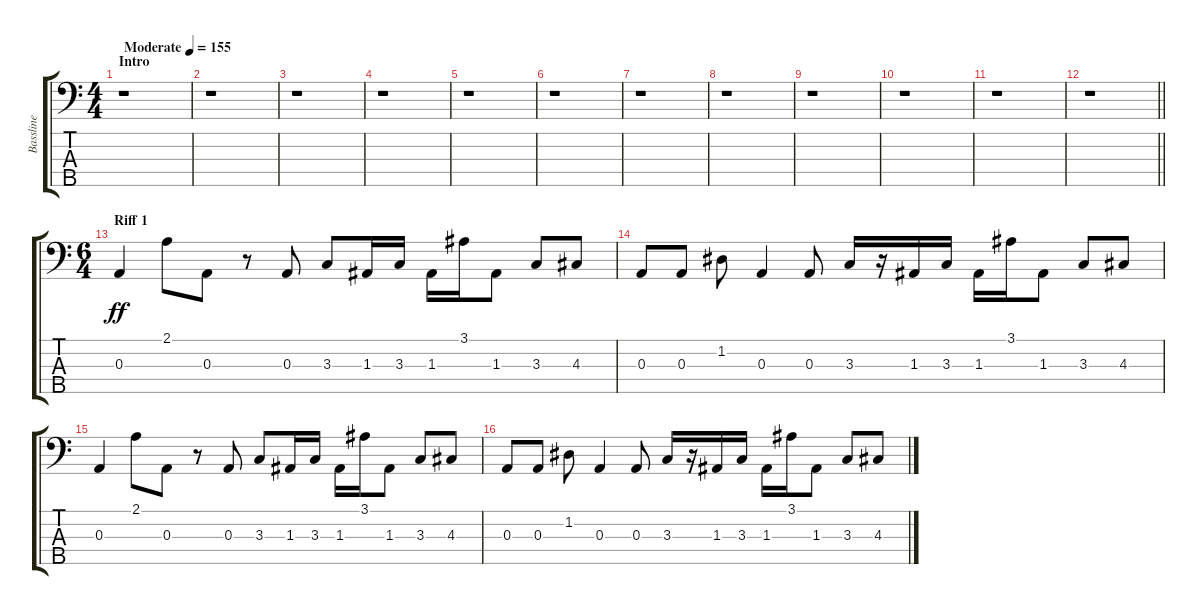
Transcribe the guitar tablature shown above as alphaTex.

\track ("Bassline" "Bassline") {instrument electricbassfinger}
\staff {score tabs}
\tuning (G2 D2 A1 E1 B0) {hide}
\ts (4 4)
\section ("" "Intro")
\tempo (155 "Moderate")
\clef f4
\ks c
r.1{dy ff instrument electricbassfinger} |
r.1 |
r.1 |
r.1 |
r.1 |
r.1 |
r.1 |
r.1 |
r.1 |
r.1 |
r.1 |
\barLineRight lightlight
r.1 |
\ts (6 4)
\section ("" "Riff 1")
0.3.4 2.1.8 0.3.8 r.8 0.3.8 3.3.8 1.3.16 3.3.16 1.3.16 3.1.16 1.3.8 3.3.8 4.3.8 |
0.3.8 0.3.8 1.2.8 0.3.4 0.3.8 3.3.16 r.16 1.3.16 3.3.16 1.3.16 3.1.16 1.3.8 3.3.8 4.3.8 |
0.3.4 2.1.8 0.3.8 r.8 0.3.8 3.3.8 1.3.16 3.3.16 1.3.16 3.1.16 1.3.8 3.3.8 4.3.8 |
0.3.8 0.3.8 1.2.8 0.3.4 0.3.8 3.3.16 r.16 1.3.16 3.3.16 1.3.16 3.1.16 1.3.8 3.3.8 4.3.8
